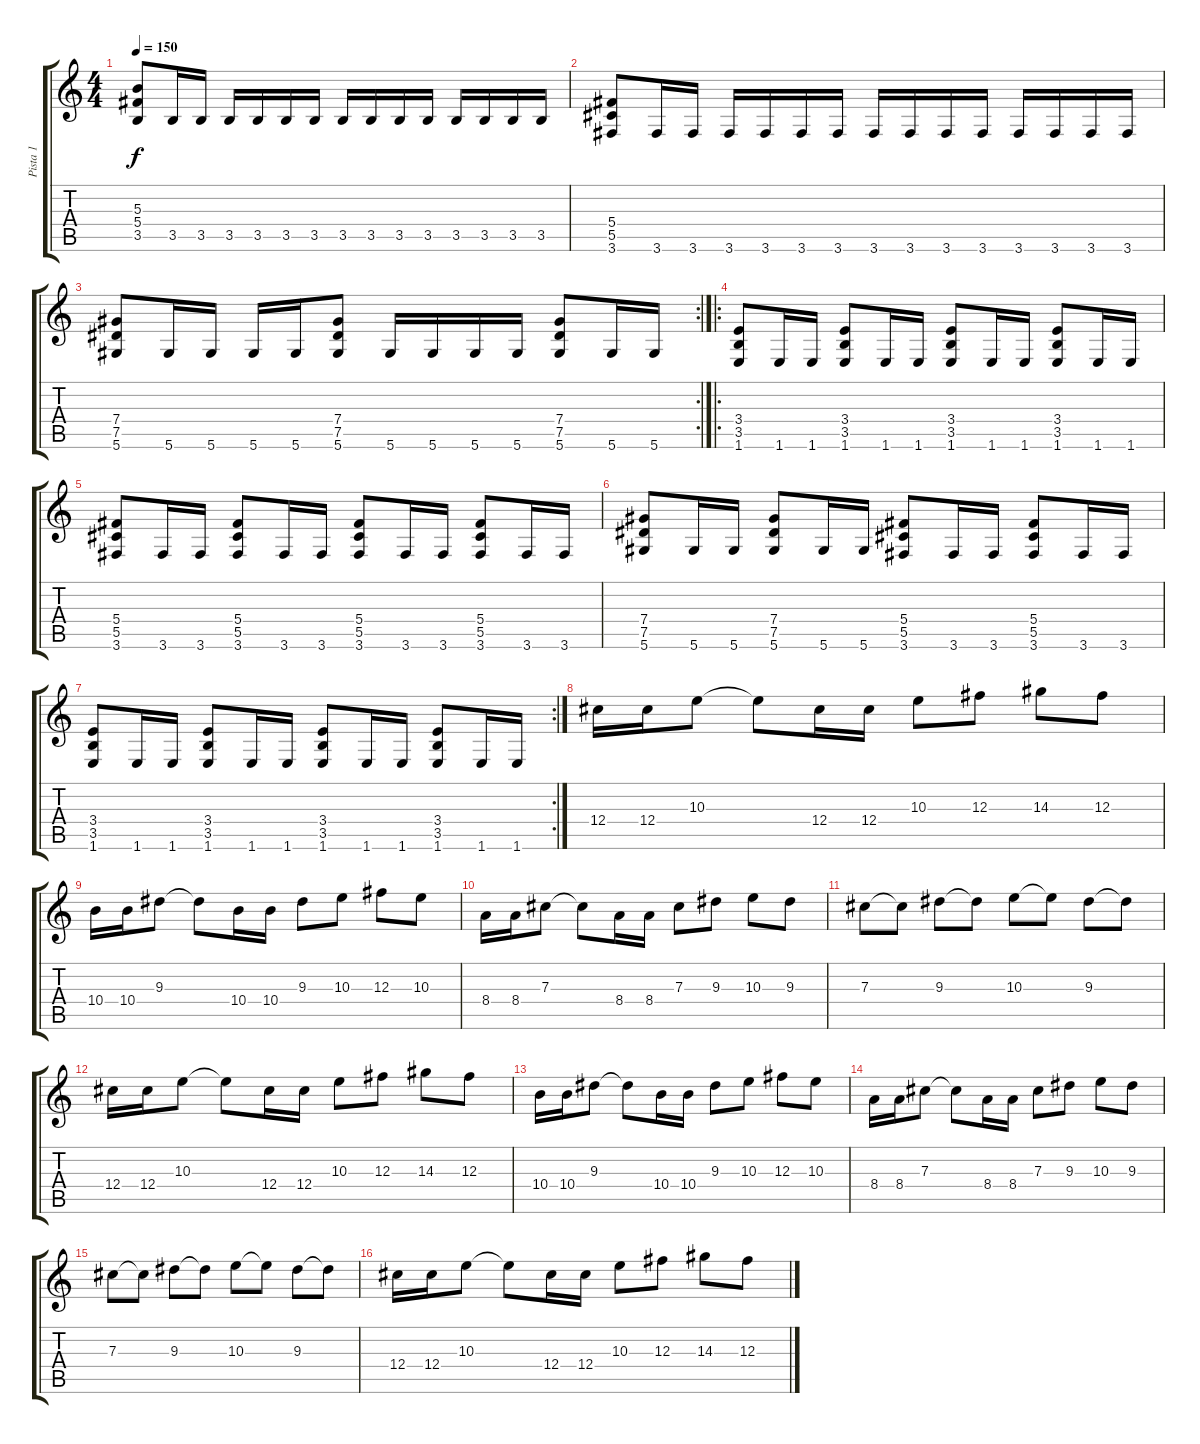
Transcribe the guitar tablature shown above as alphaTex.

\track ("Pista 1" "Pista 1") {instrument distortionguitar}
\staff {score tabs}
\tuning (Eb4 Bb3 Gb3 Db3 Ab2 Eb2) {hide}
\ts (4 4)
\tempo 150
\clef g2
\ks c
(5.3 5.4 3.5).8{dy f} 3.5.16 3.5.16 3.5.16 3.5.16 3.5.16 3.5.16 3.5.16 3.5.16 3.5.16 3.5.16 3.5.16 3.5.16 3.5.16 3.5.16 |
(5.4 5.5 3.6).8 3.6.16 3.6.16 3.6.16 3.6.16 3.6.16 3.6.16 3.6.16 3.6.16 3.6.16 3.6.16 3.6.16 3.6.16 3.6.16 3.6.16 |
\rc 2
(7.4 7.5 5.6).8 5.6.16 5.6.16 5.6.16 5.6.16 (7.4 7.5 5.6).8 5.6.16 5.6.16 5.6.16 5.6.16 (7.4 7.5 5.6).8 5.6.16 5.6.16 |
\ro
(3.4 3.5 1.6).8 1.6.16 1.6.16 (3.4 3.5 1.6).8 1.6.16 1.6.16 (3.4 3.5 1.6).8 1.6.16 1.6.16 (3.4 3.5 1.6).8 1.6.16 1.6.16 |
(5.4 5.5 3.6).8 3.6.16 3.6.16 (5.4 5.5 3.6).8 3.6.16 3.6.16 (5.4 5.5 3.6).8 3.6.16 3.6.16 (5.4 5.5 3.6).8 3.6.16 3.6.16 |
(7.4 7.5 5.6).8 5.6.16 5.6.16 (7.4 7.5 5.6).8 5.6.16 5.6.16 (5.4 5.5 3.6).8 3.6.16 3.6.16 (5.4 5.5 3.6).8 3.6.16 3.6.16 |
\rc 2
(3.4 3.5 1.6).8 1.6.16 1.6.16 (3.4 3.5 1.6).8 1.6.16 1.6.16 (3.4 3.5 1.6).8 1.6.16 1.6.16 (3.4 3.5 1.6).8 1.6.16 1.6.16 |
12.4.16 12.4.16 10.3.8 10.3{t}.8 12.4.16 12.4.16 10.3.8 12.3.8 14.3.8 12.3.8 |
10.4.16 10.4.16 9.3.8 9.3{t}.8 10.4.16 10.4.16 9.3.8 10.3.8 12.3.8 10.3.8 |
8.4.16 8.4.16 7.3.8 7.3{t}.8 8.4.16 8.4.16 7.3.8 9.3.8 10.3.8 9.3.8 |
7.3.8 7.3{t}.8 9.3.8 9.3{t}.8 10.3.8 10.3{t}.8 9.3.8 9.3{t}.8 |
12.4.16 12.4.16 10.3.8 10.3{t}.8 12.4.16 12.4.16 10.3.8 12.3.8 14.3.8 12.3.8 |
10.4.16 10.4.16 9.3.8 9.3{t}.8 10.4.16 10.4.16 9.3.8 10.3.8 12.3.8 10.3.8 |
8.4.16 8.4.16 7.3.8 7.3{t}.8 8.4.16 8.4.16 7.3.8 9.3.8 10.3.8 9.3.8 |
7.3.8 7.3{t}.8 9.3.8 9.3{t}.8 10.3.8 10.3{t}.8 9.3.8 9.3{t}.8 |
12.4.16 12.4.16 10.3.8 10.3{t}.8 12.4.16 12.4.16 10.3.8 12.3.8 14.3.8 12.3.8
